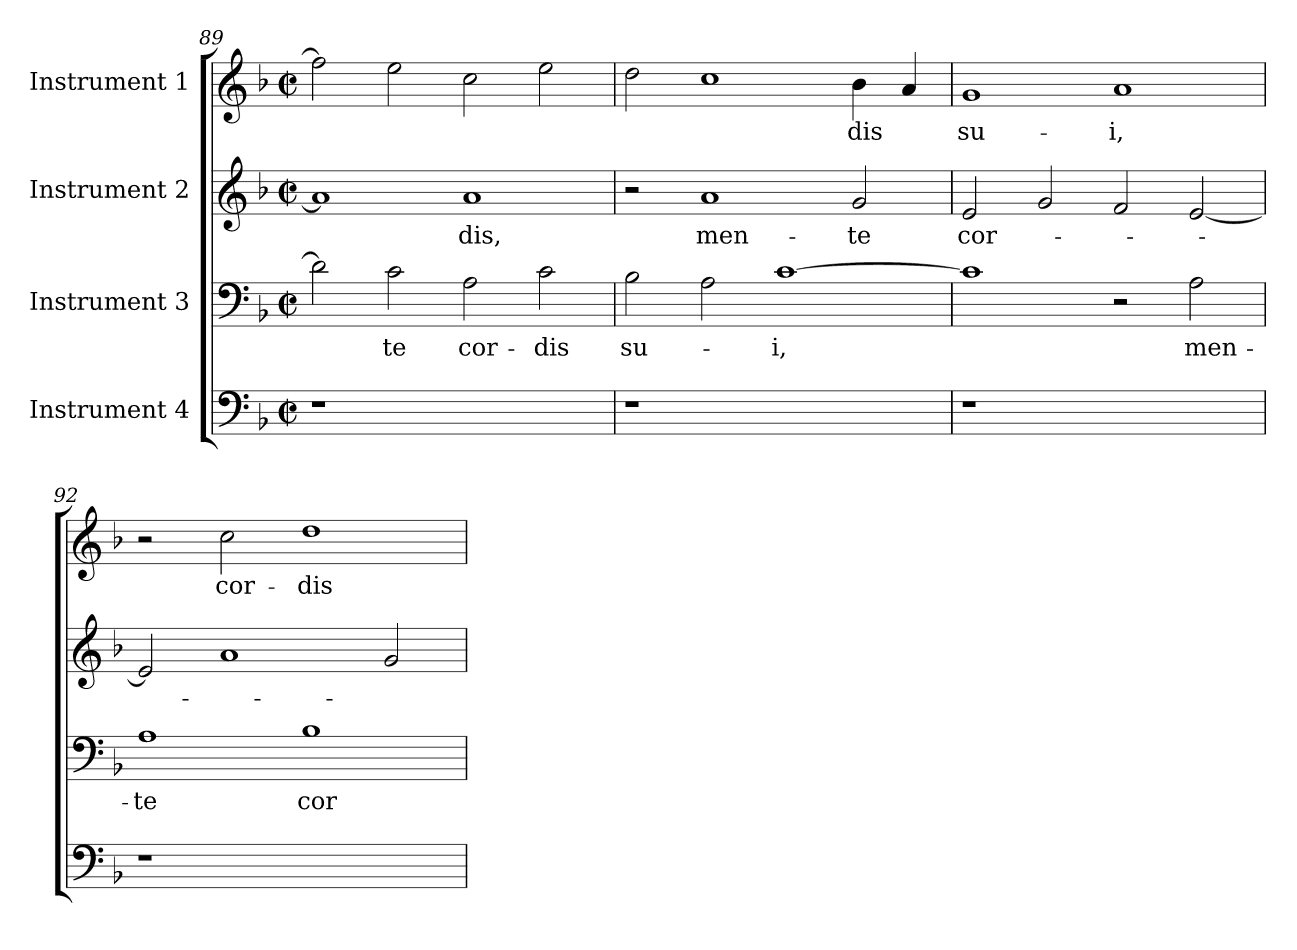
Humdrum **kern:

**kern	**kern	**text	**kern	**text	**kern	**text
*part4	*part3	*part3	*part2	*part2	*part1	*part1
*staff4	*staff3	*staff3	*staff2	*staff2	*staff1	*staff1
*I"Instrument 4	*I"Instrument 3	*	*I"Instrument 2	*	*I"Instrument 1	*
*clefF4	*clefF4	*	*clefG2	*	*clefG2	*
*k[b-]	*k[b-]	*	*k[b-]	*	*k[b-]	*
*F:	*F:	*	*F:	*	*F:	*
*M2/2	*M2/2	*	*M2/2	*	*M2/2	*
*met(c|)	*met(c|)	*	*met(c|)	*	*met(c|)	*
=89	=89	=89	=89	=89	=89	=89
1r	2d\]	.	1a]	.	2ff\]	.
!	!	!LO:LY:b:cj	!	!	!	!
.	2c\	-te	.	.	2ee\	.
!	!	!LO:LY:b	!	!LO:LY:b:cj	!	!
1ryy	2A\	cor-	1a	-dis,	2cc\	.
!	!	!LO:LY:b:rj	!	!	!	!
.	2c\	-dis	.	.	2ee\	.
=90	=90	=90	=90	=90	=90	=90
!	!	!LO:LY:b:cj	!	!	!	!
1r	2B-\	su-	2r	.	2dd\	.
!	!	!	!	!LO:LY:b:cj	!	!
.	2A\	.	1a	men-	1cc	.
!	!	!LO:LY:b:rj	!	!	!	!
1ryy	[>1c	-i,	.	.	.	.
!	!	!	!	!LO:LY:b:cj	!	!LO:LY:b:cj
.	.	.	2g/	-te	4b-\	-dis
.	.	.	.	.	4a/	.
=91	=91	=91	=91	=91	=91	=91
!	!	!	!	!LO:LY:b	!	!LO:LY:b:cj
1r	1c]	.	2e/	cor-	1g	su-
.	.	.	2g/	.	.	.
!	!	!	!	!	!	!LO:LY:b:cj
1ryy	2r	.	2f/	.	1a	-i,
!	!	!LO:LY:b:cj	!	!	!	!
.	2A\	men-	[<2e/	.	.	.
=92	=92	=92	=92	=92	=92	=92
!	!	!LO:LY:b:cj	!	!	!	!
1r	1A	-te	2e/]	.	2r	.
!	!	!	!	!	!	!LO:LY:b
.	.	.	1a	.	2cc\	cor-
!	!	!LO:LY:b:cj	!	!	!	!LO:LY:b:rj
1ryy	1B-	cor	.	.	1dd	-dis
.	.	.	2g/	.	.	.
=	=	=	=	=	=	=
*-	*-	*-	*-	*-	*-	*-
